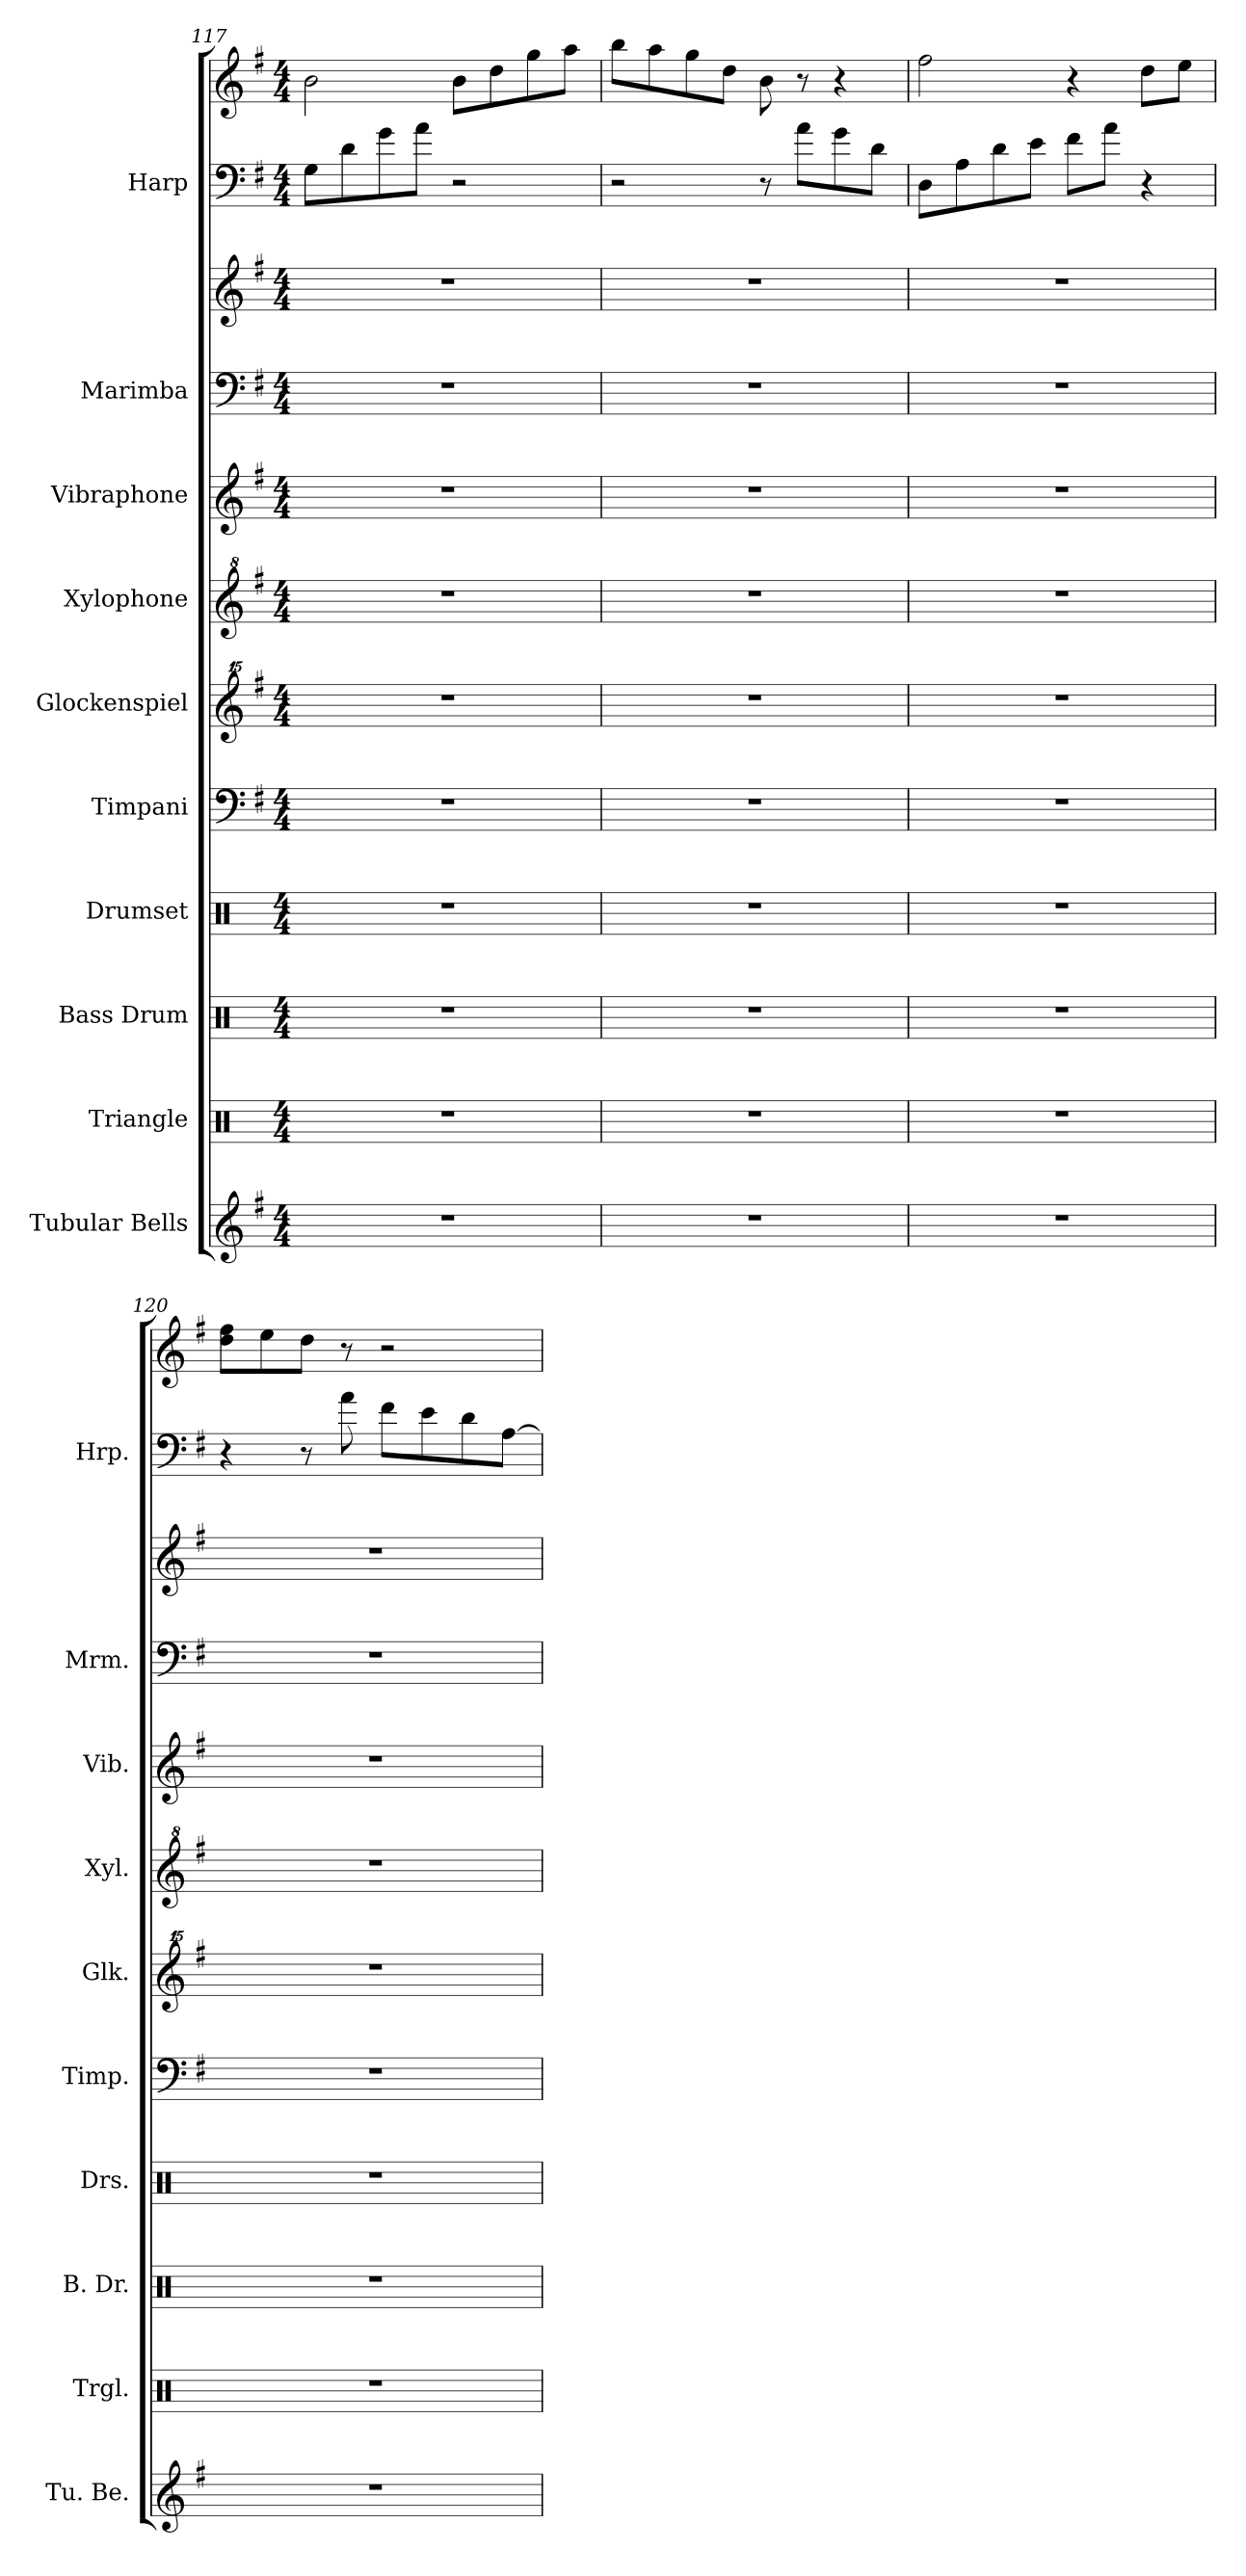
**kern	**kern	**kern	**kern	**kern	**kern	**kern	**kern	**kern	**kern	**kern	**kern
*part10	*part9	*part8	*part7	*part6	*part5	*part4	*part3	*part2	*part2	*part1	*part1
*staff12	*staff11	*staff10	*staff9	*staff8	*staff7	*staff6	*staff5	*staff4	*staff3	*staff2	*staff1
*I"Tubular Bells	*I"Triangle	*I"Bass Drum	*I"Drumset	*I"Timpani	*I"Glockenspiel	*I"Xylophone	*I"Vibraphone	*I"Marimba	*	*I"Harp	*
*I'Tu. Be.	*I'Trgl.	*I'B. Dr.	*I'Drs.	*I'Timp.	*I'Glk.	*I'Xyl.	*I'Vib.	*I'Mrm.	*	*I'Hrp.	*
*clefG2	*clefX	*clefX	*clefX	*clefF4	*clefG^^2	*clefG^2	*clefG2	*clefF4	*clefG2	*clefF4	*clefG2
*k[f#]	*k[]	*k[]	*k[]	*k[f#]	*k[f#]	*k[f#]	*k[f#]	*k[f#]	*k[f#]	*k[f#]	*k[f#]
*G:	*C:	*C:	*C:	*G:	*G:	*G:	*G:	*G:	*G:	*G:	*G:
*M4/4	*M4/4	*M4/4	*M4/4	*M4/4	*M4/4	*M4/4	*M4/4	*M4/4	*M4/4	*M4/4	*M4/4
=117	=117	=117	=117	=117	=117	=117	=117	=117	=117	=117	=117
1r	1r	1r	1r	1r	1r	1r	1r	1r	1r	8G\L	2b\
.	.	.	.	.	.	.	.	.	.	8d\	.
.	.	.	.	.	.	.	.	.	.	8g\	.
.	.	.	.	.	.	.	.	.	.	8a\J	.
.	.	.	.	.	.	.	.	.	.	2r	8b\L
.	.	.	.	.	.	.	.	.	.	.	8dd\
.	.	.	.	.	.	.	.	.	.	.	8gg\
.	.	.	.	.	.	.	.	.	.	.	8aa\J
=118	=118	=118	=118	=118	=118	=118	=118	=118	=118	=118	=118
1r	1r	1r	1r	1r	1r	1r	1r	1r	1r	2r	8bb\L
.	.	.	.	.	.	.	.	.	.	.	8aa\
.	.	.	.	.	.	.	.	.	.	.	8gg\
.	.	.	.	.	.	.	.	.	.	.	8dd\J
.	.	.	.	.	.	.	.	.	.	8r	8b\
.	.	.	.	.	.	.	.	.	.	8a\L	8r
.	.	.	.	.	.	.	.	.	.	8g\	4r
.	.	.	.	.	.	.	.	.	.	8d\J	.
!!LO:PB:g=z
=119	=119	=119	=119	=119	=119	=119	=119	=119	=119	=119	=119
1r	1r	1r	1r	1r	1r	1r	1r	1r	1r	8D\L	2ff#\
.	.	.	.	.	.	.	.	.	.	8A\	.
.	.	.	.	.	.	.	.	.	.	8d\	.
.	.	.	.	.	.	.	.	.	.	8e\J	.
.	.	.	.	.	.	.	.	.	.	8f#\L	4r
.	.	.	.	.	.	.	.	.	.	8a\J	.
.	.	.	.	.	.	.	.	.	.	4r	8dd\L
.	.	.	.	.	.	.	.	.	.	.	8ee\J
=120	=120	=120	=120	=120	=120	=120	=120	=120	=120	=120	=120
1r	1r	1r	1r	1r	1r	1r	1r	1r	1r	4r	8dd\ 8ff#\L
.	.	.	.	.	.	.	.	.	.	.	8ee\
.	.	.	.	.	.	.	.	.	.	8r	8dd\J
.	.	.	.	.	.	.	.	.	.	8a\	8r
.	.	.	.	.	.	.	.	.	.	8f#\L	2r
.	.	.	.	.	.	.	.	.	.	8e\	.
.	.	.	.	.	.	.	.	.	.	8d\	.
.	.	.	.	.	.	.	.	.	.	[8A\J	.
=	=	=	=	=	=	=	=	=	=	=	=
*-	*-	*-	*-	*-	*-	*-	*-	*-	*-	*-	*-
